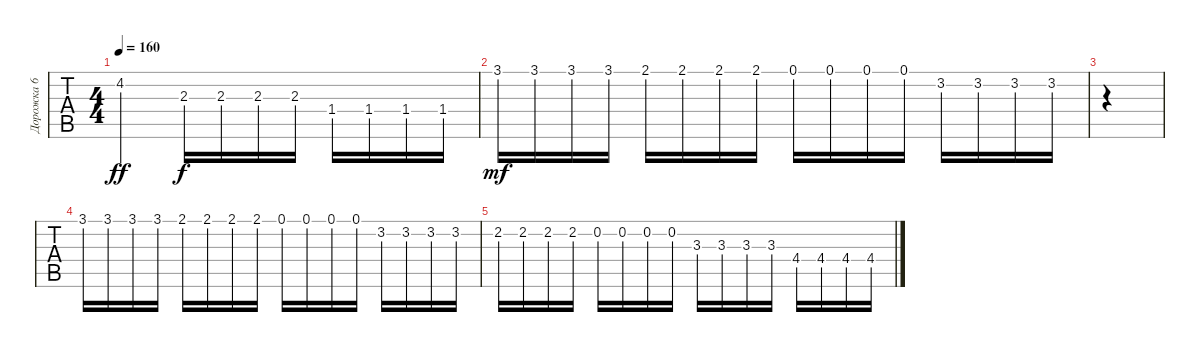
\track ("Дорожка 6" "Дорожка 6") {instrument acousticguitarsteel}
\staff {tabs}
\tuning (E4 B3 G3 D3 A2 E2) {hide}
\ts (4 4)
\tempo 160
\clef g2
\ks c
4.2.2{dy ff} 2.3.16{dy f} 2.3.16 2.3.16 2.3.16 1.4.16 1.4.16 1.4.16 1.4.16 |
3.1.16{dy mf} 3.1.16 3.1.16 3.1.16 2.1.16 2.1.16 2.1.16 2.1.16 0.1.16 0.1.16 0.1.16 0.1.16 3.2.16 3.2.16 3.2.16 3.2.16 |
|
3.1.16 3.1.16 3.1.16 3.1.16 2.1.16 2.1.16 2.1.16 2.1.16 0.1.16 0.1.16 0.1.16 0.1.16 3.2.16 3.2.16 3.2.16 3.2.16 |
2.2.16 2.2.16 2.2.16 2.2.16 0.2.16 0.2.16 0.2.16 0.2.16 3.3.16 3.3.16 3.3.16 3.3.16 4.4.16 4.4.16 4.4.16 4.4.16
